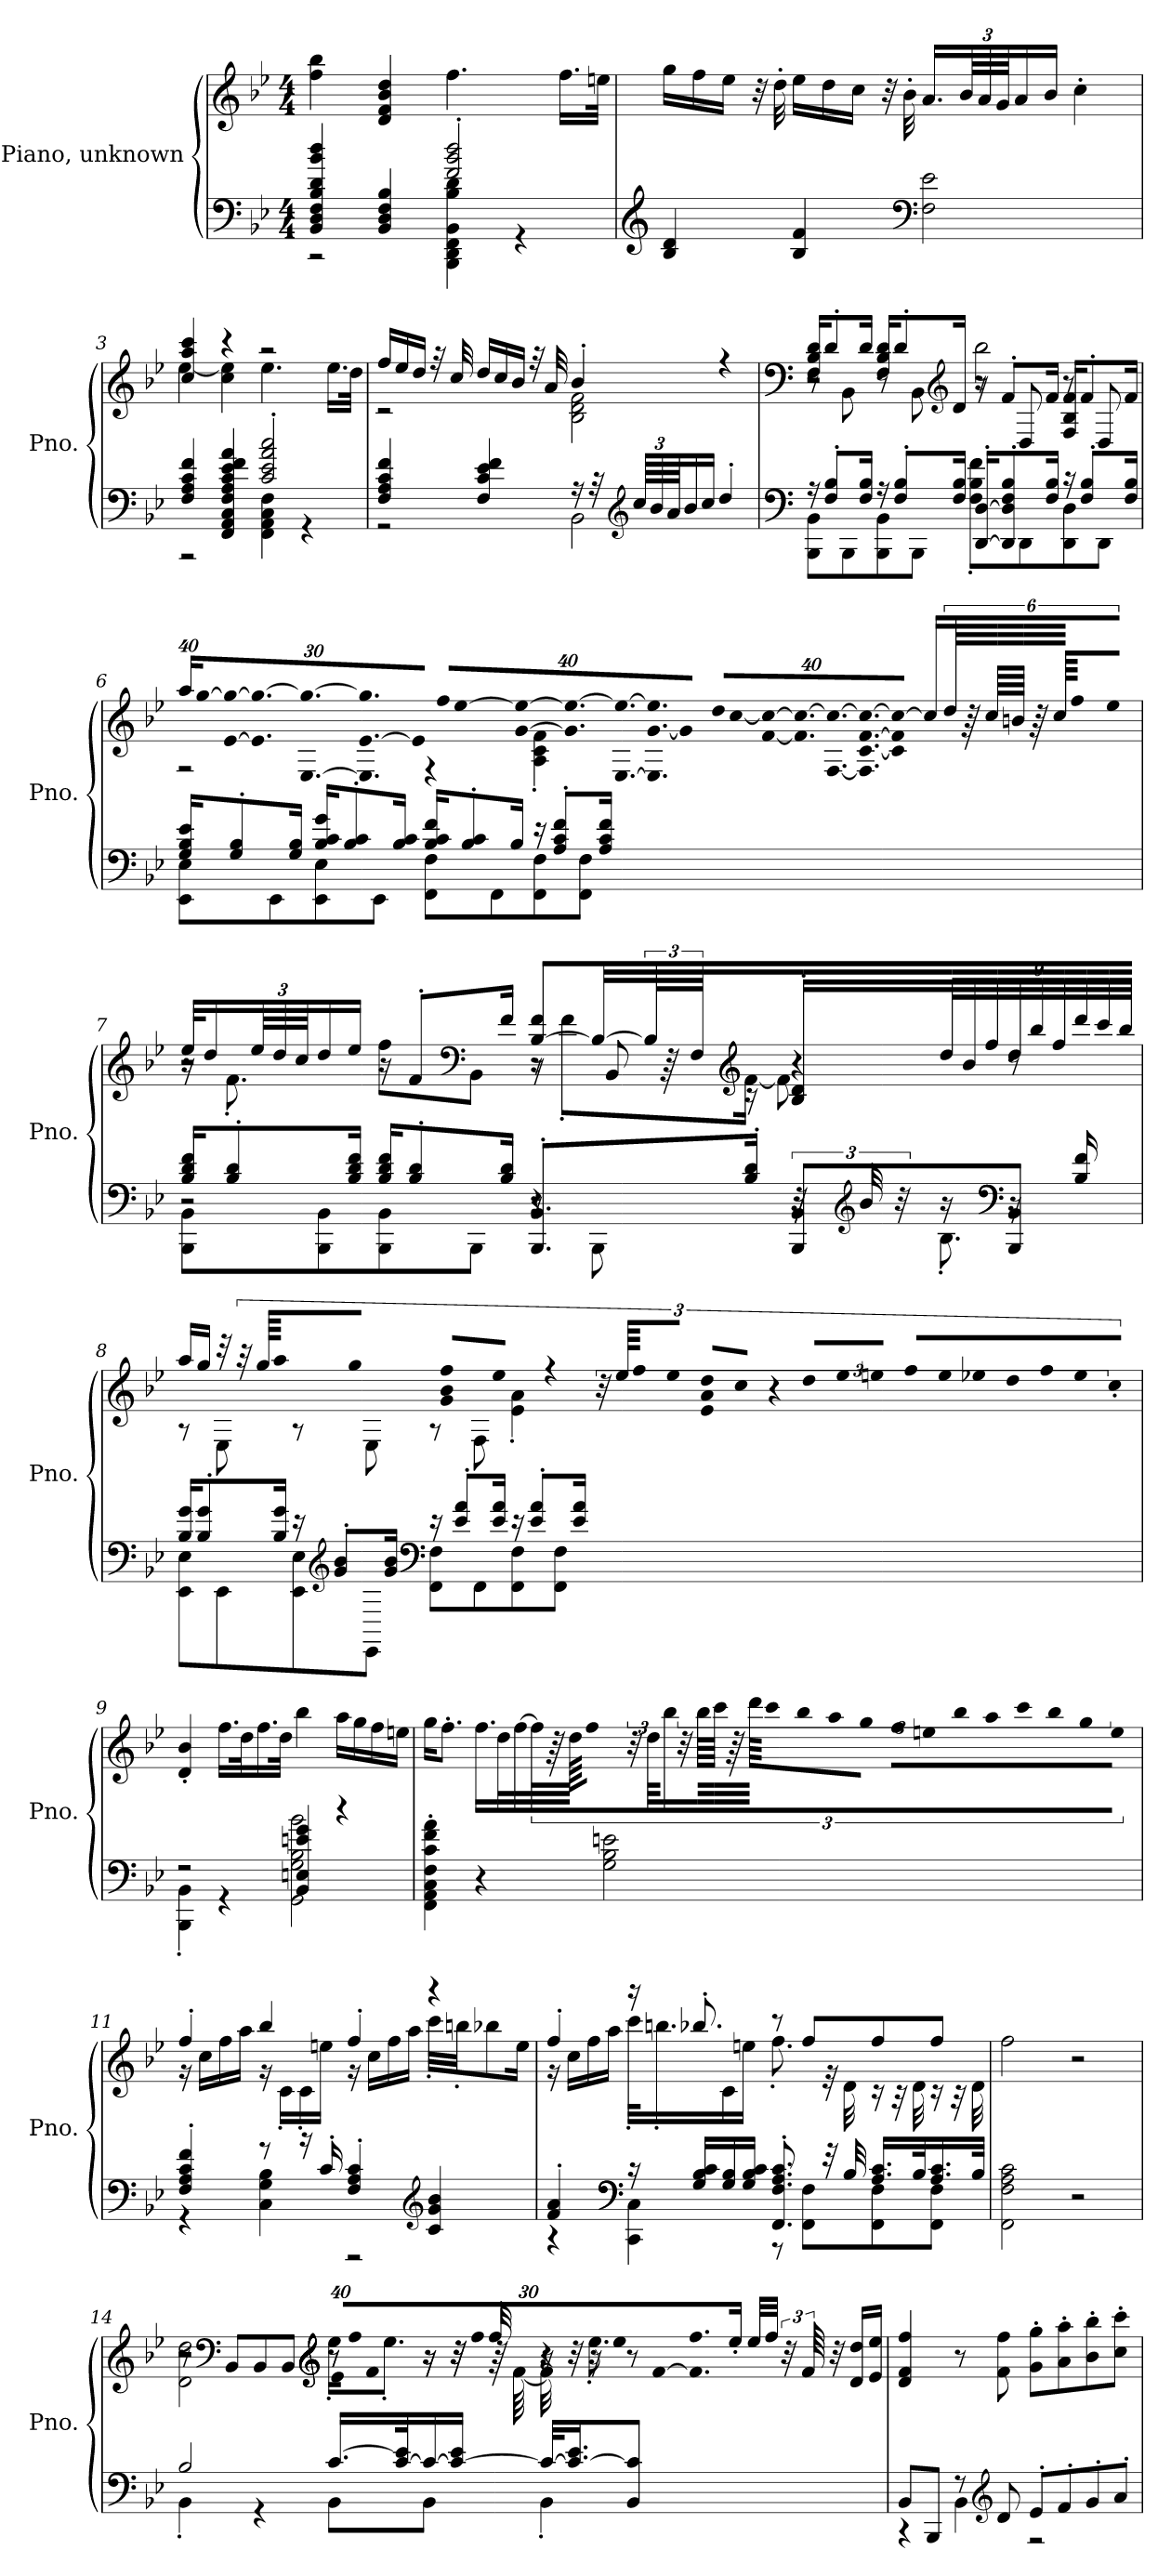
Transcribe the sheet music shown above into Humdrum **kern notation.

**kern	**kern
*part1	*part1
*staff2	*staff1
*I"Piano, unknown	*
*I'Pno.	*
*clefF4	*clefG2
*k[b-e-]	*k[b-e-]
*M4/4	*M4/4
*MM120	*MM120
=1	=1
*^	*
4BB-/ 4D/ 4F/ 4B-/ 4d/ 4b-/ 4dd/	2r	4ff\ 4bb-\
4BB-/ 4D/ 4F/ 4B-/	.	4d/ 4f/ 4b-/ 4dd/
2f/' 2b-/' 2dd/'	4BBB-\ 4DD\ 4FF\ 4BB-\ 4B-\ 4d\	4.ff\
.	4r	.
.	.	16.ff\LL
.	.	32een\JJk
*v	*v	*
=2	=2
*clefG2	*
4B-/ 4d/	16gg\LL
.	16ff\
.	16ee-\JJ
.	32r
.	32dd'\
4B-/ 4f/	16ee-\LL
.	16dd\
.	16cc\JJ
.	32r
.	32b-'\
*clefF4	*
2F\ 2e-\	16.a/LL
*	*Xbrackettup
.	96b-/LL
.	96a/
.	96g/JJ
.	16a/
.	16b-/JJ
.	4cc'\
=3	=3
*^	*^
4F/ 4A/ 4c/ 4f/	2r	4cc/ 4aa/ 4ccc/	[4ee-\
4FF/ 4AA/ 4C/ 4F/ 4A/ 4c/ 4e-/ 4f/ 4a/	.	4r	4cc\ 4ee-\]
2c/' 2e-/' 2a/' 2cc/'	4FF\ 4AA\ 4C\ 4F\	2r	4.ee-\
.	4r	.	.
.	.	.	16.ee-\LL
.	.	.	32dd\JJk
!!LO:LB:g=z	!!
=4	=4	=4	=4
4F/ 4A/ 4c/ 4f/	2r	16ff/LL	2r
.	.	16ee-/	.
.	.	16dd/JJ	.
.	.	32r	.
.	.	32cc/	.
4F/ 4c/ 4e-/ 4f/	.	16dd/LL	.
.	.	16cc/	.
.	.	16b-/JJ	.
.	.	32r	.
.	.	32a/	.
16r	2BB-\	4b-'/	2B-\ 2d\ 2f\
32r	.	.	.
*clefG2	*	*	*
*Xbrackettup	*	*	*
96cc/LLLL	.	.	.
96b-/	.	.	.
96a/JJ	.	.	.
16b-/	.	.	.
16cc/JJ	.	.	.
4dd'/	.	4r	.
*	*	*v	*v
=5	=5	=5
*clefF4	*	*clefF4
*	*	*^
*	*	*	*^
16r	8BBB-\ 8BB-\L	16F/ 16B-/ 16d/KL	8r	2r
8F/' 8B-/'L	.	8d'/	.	.
.	8BBB-\	.	8BB-\	.
16F/ 16B-/Jk	.	16d/Jk	.	.
16r	8BBB-\ 8BB-\	16F/ 16B-/ 16d/KL	8r	.
8F/' 8B-/'L	.	8d'/	.	.
.	8BBB-\J	.	8BB-\	.
*	*	*clefG2	*	*
16F/ 16B-/Jk	.	16d/Jk	.	.
[16DD/' [16D/'KL	8F\' 8B-\' 8f\'L	16r	2bb-\	8r
8DD/]' 8D/]' 8F/' 8B-/'	.	8f'/L	.	.
.	8DD\	.	.	8D/
16F/ 16B-/Jk	.	16f/Jk	.	.
16r	8DD\ 8D\	16F/ 16B-/ 16f/KL	.	8r
8F/' 8B-/'L	.	8f'/	.	.
.	8DD\J	.	.	8D/
16F/ 16B-/Jk	.	16f/Jk	.	.
*	*	*v	*v	*v
!!LO:LB:g=z
=6	=6	=6
!	!	!LO:N:vis=32
*	*	*^
16G/ 16B-/ 16e-/KL	8EE-\ 8E-\L	640%23aa/LLL	2r
!	!	!LO:N:vis=64	!
.	.	[960%17gg/L	.
!	!	!LO:N:vis=64	!
.	.	[960%17e-/ 960%17gg/_J	.
8G/' 8B-/'	.	.	.
!	!	!LO:N:vis=32.	!
.	.	1920%103e-/] 1920%103gg/_	.
!	!	!LO:N:vis=32.	!
.	8EE-\	[1920%103E-/ 1920%103gg/_	.
!	!	!LO:N:vis=32.	!
.	.	1920%103E-/] [1920%103e-/ 1920%103gg/]	.
16G/ 16B-/Jk	.	.	.
!	!	!LO:N:vis=64	!
.	.	960%17e-/JJJk]	.
!	!	!LO:N:vis=32	!
16B-/ 16c/ 16g/KL	8EE-\ 8E-\	640%23ff/LLL	.
!	!	!LO:N:vis=64	!
.	.	[960%17ee-/L	.
!	!	!LO:N:vis=64	!
.	.	[960%17g/ 960%17ee-/_J	.
8B-/' 8c/'	.	.	.
!	!	!LO:N:vis=32.	!
.	.	1920%103g/] 1920%103ee-/_	.
!	!	!LO:N:vis=32.	!
.	8EE-\J	[1920%103E-/ 1920%103ee-/_	.
!	!	!LO:N:vis=32.	!
.	.	1920%103E-/] [1920%103g/ 1920%103ee-/]	.
16B-/ 16c/Jk	.	.	.
!	!	!LO:N:vis=64	!
.	.	960%17g/JJJk]	.
!	!	!LO:N:vis=32	!
16B-/ 16c/ 16f/KL	8FF\ 8F\L	640%23dd/LLL	4r
!	!	!LO:N:vis=64	!
.	.	[960%17cc/L	.
!	!	!LO:N:vis=64	!
.	.	[960%17f/ 960%17cc/_J	.
8B-/' 8c/'	.	.	.
!	!	!LO:N:vis=32.	!
.	.	1920%103f/] 1920%103cc/_	.
!	!	!LO:N:vis=32.	!
.	8FF\	[1920%103F/ 1920%103cc/_	.
!	!	!LO:N:vis=32.	!
.	.	1920%103F/] [1920%103c/ [1920%103f/ 1920%103cc/_	.
16B-/Jk	.	.	.
!	!	!LO:N:vis=64	!
.	.	960%17c/] 960%17f/] 960%17cc/_JJJk	.
16r	8FF\ 8F\	16cc/LL]	4A\' 4c\' 4f\'
*	*	*brackettup	*
8A/' 8c/' 8f/'L	.	96dd/JJkk	.
.	.	96r	.
.	.	96cc/LLLL	.
.	.	96bn/JJJJ	.
.	.	96r	.
.	.	96cc/KKLL	.
.	8FF\ 8F\J	16ff/	.
16A/ 16c/ 16f/Jk	.	16ee-/JJ	.
!!LO:LB:g=z
=7	=7	=7	=7
*	*^	*	*^
16B-/ 16d/ 16f/KL	8BBB-\ 8BB-\L	2r	32ee-/KLL	16r	2r
.	.	.	16dd/	.	.
8B-/' 8d/'	.	.	.	8.f'\	.
*	*	*	*Xbrackettup	*	*
.	.	.	96ee-/LL	.	.
.	.	.	96dd/	.	.
.	.	.	96cc/JJ	.	.
.	8BBB-\ 8BB-\	.	16dd/	.	.
16B-/ 16d/ 16f/Jk	.	.	16ee-/JJ	.	.
16B-/ 16d/ 16f/KL	8BBB-\ 8BB-\	.	16r	8ff\L	.
8B-/' 8d/'	.	.	8f'/L	.	.
*	*	*	*clefF4	*	*
.	8BBB-\J	.	.	8BB-\J	.
16B-/ 16d/Jk	.	.	16f/Jk	.	.
8.BBB-/' 8.BB-/'L	8r	4r	[8B-/ 8f/L	16r	8r
.	.	.	.	8f'\L	.
.	8BBB-\	.	32B-/LL_	.	8BB-/
*	*	*	*brackettup	*	*
.	.	.	96B-/JJJk]	.	.
.	.	.	96r	.	.
.	.	.	96F/	.	.
*	*	*	*clefG2	*	*
16B-/' 16d/'Jk	.	.	16r	[16f\Jk	.
*brackettup	*	*	*	*	*
48r	16r	8BBB-/ 8BB-/L	16B-/' 16d/'LL	8f\]	4r
*clefG2	*	*	*	*	*
48b-/	.	.	.	.	.
48r	.	.	.	.	.
*	*	*	*Xbrackettup	*	*
16r	8.B-'\	.	48dd/L	.	.
.	.	.	48b-/	.	.
.	.	.	48ff/	.	.
*clefF4	*	*	*	*	*
16r	.	8BBB-/ 8BB-/J	48dd/	8r	.
.	.	.	48bb-/	.	.
.	.	.	48ff/	.	.
16B-/ 16f/	.	.	48ddd/	.	.
.	.	.	48ccc/	.	.
.	.	.	48bb-/JJJ	.	.
*	*v	*v	*	*	*
*	*	*	*v	*v
!!LO:LB:g=z
=8	=8	=8	=8
16B-/ 16g/KL	8EE-\ 8E-\L	16aa/LL	8r
8B-/' 8g/'	.	16gg/JJ	.
.	8EE-\	32r	8E-\
*	*	*brackettup	*
.	.	48r	.
.	.	96gg/KLLL	.
16B-/ 16g/Jk	.	32aa/	.
.	.	32gg/JJJ	.
16r	8EE-\ 8E-\	16g/ 16b-/ 16ff/LL	8r
*clefG2	*	*	*
8g/' 8b-/'L	.	16ee-/JJ	.
.	8EE-\J	32r	8E-\
.	.	48r	.
.	.	96ee-/KLLL	.
16g/ 16b-/Jk	.	32ff/	.
.	.	32ee-/JJJ	.
*clefF4	*	*	*
16r	8FF\ 8F\L	16e-/ 16a/ 16dd/LL	8r
8e-/' 8a/'L	.	16cc/JJ	.
.	8FF\	32r	8F\
.	.	32dd/LLL	.
16e-/ 16a/Jk	.	32ee-/	.
.	.	32een/JJJ	.
16r	8FF\ 8F\	32ff/LLL	4e-\' 4a\'
.	.	32ee/	.
8e-/' 8a/'L	.	32ee-X/	.
.	.	32dd/	.
.	8FF\ 8F\J	32ff/	.
.	.	32ee-/J	.
16e-/ 16a/Jk	.	16cc'/JJ	.
*	*	*v	*v
=9	=9	=9
2r	4BBB-\' 4BB-\'	4d/' 4b-/'
.	4r	16.ff\LL
.	.	32dd\K
.	.	16.ff\
.	.	32dd\JJk
4BB-/ 4En/ 4en/ 4g/	2GG\ 2G\ 2B-\ 2b-\	4bb-\
4r	.	16aa\LL
.	.	16gg\
.	.	16ff\
.	.	16een\JJ
*v	*v	*
!!LO:LB:g=z
=10	=10
4FF\' 4AA\' 4C\' 4F\' 4c\' 4f\' 4a\'	16gg\KL
.	8.ff'\J
4r	16.ff\LL
.	32dd\L
.	[32ff\
.	96ff\JJJk]
.	96r
.	96dd\KLLL
.	32ff\JJJ
.	48r
.	96dd\
2G\ 2B-\ 2en\	16bb-\
.	48r
.	96bb-\LLLL
.	96ccc\JJJJ
.	96r
.	96ddd\KLLL
.	32ccc\
.	32bb-\
.	32aa\
.	32gg\JJJ
.	32ff\LLL
.	32een\
.	32bb-\
.	32aa\
.	32ccc\
.	32bb-\
.	32gg\
.	32ee\JJJ
!!LO:PB:g=z
=11	=11
*^	*^
4F/' 4A/' 4c/' 4f/'	4r	4ff'/	16r
.	.	.	16cc\LL
.	.	.	16ff\
.	.	.	16aa\JJ
8r	4C\ 4G\ 4B-\	4bb-/	16r
.	.	.	16c'\LL
16r	.	.	16c'\
16c'/	.	.	16een\JJ
4F/' 4A/' 4c/'	2r	4ff'/	16r
.	.	.	16cc\LL
.	.	.	16ff\
.	.	.	16aa\JJ
*clefG2	*	*	*
4c/ 4g/ 4b-/	.	4r	32ccc'\LLL
.	.	.	32bbn'\JJ
.	.	.	8bb-X\
.	.	.	16ee\Jk
!!LO:LB:g=z	!!
=12	=12	=12	=12
4f/' 4a/'	4r	4ff'/	16r
.	.	.	16cc\LL
.	.	.	16ff\
.	.	.	16aa\JJ
*clefF4	*	*	*
16r	4CC\ 4C\	16r	32ccc'\KLL
.	.	.	16.bbn'\
16G/ 16B-/ 16c/LL	.	8.bb-X'/	.
16G/ 16B-/	.	.	16c\
16G/ 16B-/ 16c/JJ	.	.	16een\JJ
8.FF/' 8.F/' 8.A/' 8.c/'	8r	8r	8.ff'\
.	8FF\ 8F\L	8ff/L	.
32r	.	.	32r
32B-/	.	.	32d\
16.A/ 16.c/LL	8FF\ 8F\	8ff/	16r
.	.	.	32r
32B-/K	.	.	32d\
16.A/ 16.c/	8FF\ 8F\J	8ff/J	16r
.	.	.	32r
32B-/JJk	.	.	32d\
*v	*v	*	*
*	*v	*v
=13	=13
2FF\ 2F\ 2A\ 2c\	2ff\
2r	2r
!!LO:LB:g=z
=14	=14
*^	*^
*	*	*	*^
*	*	*	*	*^
2B-/	4BB-'\	2r	2d\ 2dd\	8r	2r
*	*	*clefF4	*	*	*
.	.	.	.	8BB-/L	.
.	4r	.	.	8BB-/	.
.	.	.	.	8BB-/J	.
*	*	*clefG2	*	*	*
*	*	*	*	*Xbrackettup	*
!	!	!	!	!LO:N:vis=32	!
[16.c/LL	8BB-\L	8r	16ee-'\KL	640%23e-/LLL	8r
!	!	!	!	!LO:N:vis=64	!
.	.	.	.	960%17ff/K	.
!	!	!	!	!LO:N:vis=32	!
.	.	.	.	640%23f/	.
.	.	.	8.ee-'\J	.	.
!	!	!	!	!LO:N:vis=32	!
.	.	.	.	640%23ff/	.
32c/_ 32e-/K	.	.	.	.	.
16c/_	8BB-\J	16r	.	.	16r
.	.	.	.	48ee-/	.
.	.	.	.	[96f/K	.
.	.	.	.	48.f/] 48.ff/J	.
16c/_ 16e-/JJ	.	32r	.	.	32r
.	.	.	.	16ee-'/JJ	.
.	.	32ff/	.	.	64r
.	.	.	.	.	[64f\
32c/KLL_	4BB-'\	4r	16r	.	32f\]
.	.	.	.	32ee-/LLL	.
16.c/_ 16.e-/J	.	.	.	.	32r
.	.	.	.	32ff/JJJ	.
.	.	.	8.ee-'\	.	16r
*	*	*	*	*brackettup	*
.	.	.	.	48r	.
.	.	.	.	96f/	.
.	.	.	.	32r	.
8BB-/ 8c/]J	.	.	.	.	8r
.	.	.	.	16d/ 16dd/LL	.
.	.	.	.	16e-/ 16ee-/JJ	.
1920ryy	1920ryy	1920ryy	1920ryy	.	1920ryy
*	*	*v	*v	*v	*v
=15	=15	=15
8BB-/L	4r	4d/ 4f/ 4ff/
8BBB-/J	.	.
8r	4BB-\	8r
*clefG2	*	*
8d/	.	8f\ 8ff\
8e-'/L	2r	8g\' 8gg\'L
8f'/	.	8a\' 8aa\'
8g'/	.	8b-\' 8bb-\'
8a'/J	.	8cc\' 8ccc\'J
*v	*v	*
=	=
*-	*-
